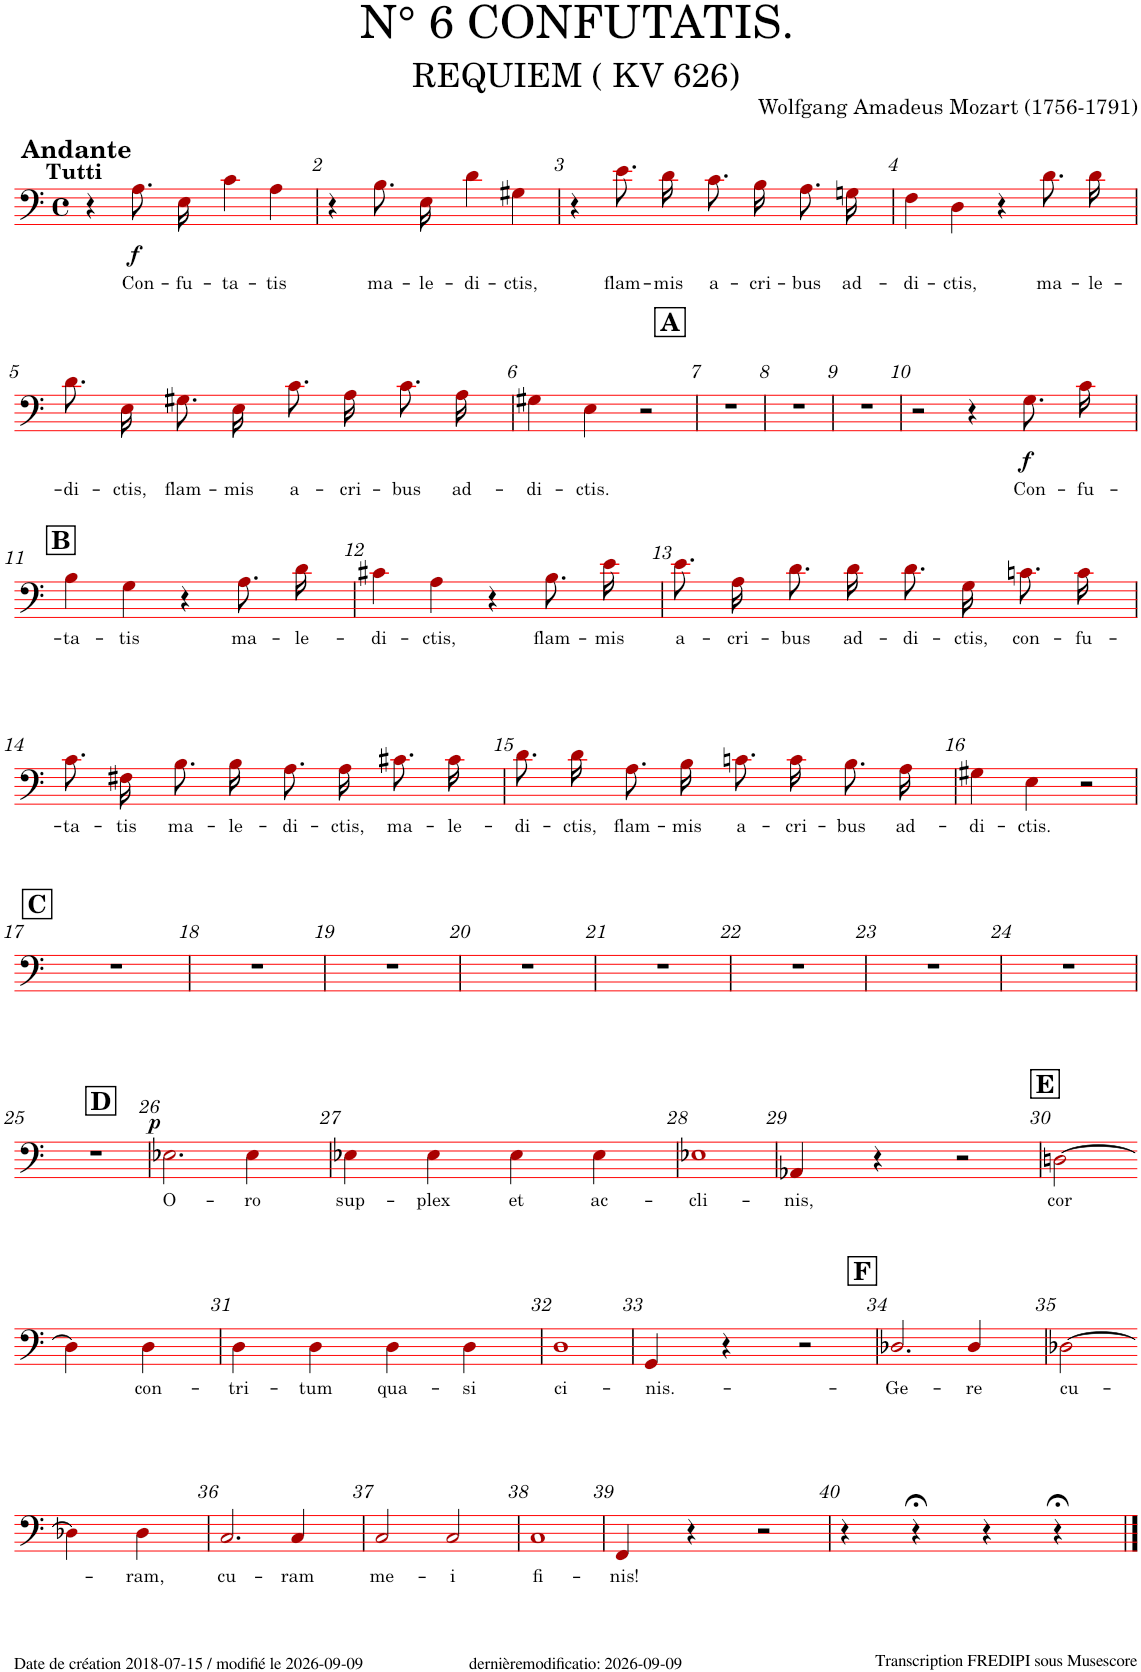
**kern	**text	**dynam
*part1	*part1	*part1
*staff1	*staff1	*staff1
*I"Bass	*	*
*I'Bass	*	*
*stria5	*	*
*clefF4	*	*
*ITrd8c14	*	*
*k[]	*	*
*M4/4	*	*
*met(c)	*	*
=1	=1	=1
4r	.	.
!LO:TX:a:B:t=Tutti	!	!
!	!LO:LY:b	!LO:DY:b
8.A!i\L	Con-	f
!	!LO:LY:b	!
16E!i\Jk	-fu-	.
!	!LO:LY:b	!
4c!i\	-ta-	.
!	!LO:LY:b	!
4A!i\	-tis	.
=2	=2	=2
4r	.	.
!	!LO:LY:b	!
8.B!i\L	ma-	.
!	!LO:LY:b	!
16E!i\Jk	-le-	.
!	!LO:LY:b	!
4d!i\	-di-	.
!	!LO:LY:b	!
4G#X!i\	-ctis,	.
=3	=3	=3
4r	.	.
!	!LO:LY:b	!
8.e!i\L	flam-	.
!	!LO:LY:b	!
16d!i\Jk	-mis	.
!	!LO:LY:b	!
8.c!i\L	a-	.
!	!LO:LY:b	!
16B!i\Jk	-cri-	.
!	!LO:LY:b	!
8.A!i\L	-bus	.
!	!LO:LY:b	!
16Gn!i\Jk	ad-	.
=4	=4	=4
!	!LO:LY:b	!
4F!i\	-di-	.
!	!LO:LY:b	!
4D!i\	-ctis,	.
4r	.	.
!	!LO:LY:b	!
8.d!i\L	ma-	.
!	!LO:LY:b	!
16d!i\Jk	-le-	.
!!LO:LB:g=z
=5	=5	=5
!	!LO:LY:b	!
8.d!i\L	-di-	.
!	!LO:LY:b	!
16E!i\Jk	-ctis,	.
!	!LO:LY:b	!
8.G#X!i\L	flam-	.
!	!LO:LY:b	!
16E!i\Jk	-mis	.
!	!LO:LY:b	!
8.c!i\L	a-	.
!	!LO:LY:b	!
16A!i\Jk	-cri-	.
!	!LO:LY:b	!
8.c!i\L	-bus	.
!	!LO:LY:b	!
16A!i\Jk	ad-	.
=6	=6	=6
!	!LO:LY:b	!
4G#X!i\	-di-	.
!	!LO:LY:b	!
4E!i\	-ctis.	.
2r	.	.
=7	=7	=7
1r	.	.
=8	=8	=8
1r	.	.
=9	=9	=9
1r	.	.
=10	=10	=10
2r	.	.
4r	.	.
!	!LO:LY:b	!LO:DY:b
8.G!i\L	Con-	f
!	!LO:LY:b	!
16c!i\Jk	-fu-	.
!!LO:LB:g=z
=11	=11	=11
!	!LO:LY:b	!
4B!i\	-ta-	.
!	!LO:LY:b	!
4G!i\	-tis	.
4r	.	.
!	!LO:LY:b	!
8.A!i\L	ma-	.
!	!LO:LY:b	!
16d!i\Jk	-le-	.
=12	=12	=12
!	!LO:LY:b	!
4c#X!i\	-di-	.
!	!LO:LY:b	!
4A!i\	-ctis,	.
4r	.	.
!	!LO:LY:b	!
8.B!i\L	flam-	.
!	!LO:LY:b	!
16e!i\Jk	-mis	.
=13	=13	=13
!	!LO:LY:b	!
8.e!i\L	a-	.
!	!LO:LY:b	!
16A!i\Jk	-cri-	.
!	!LO:LY:b	!
8.d!i\L	-bus	.
!	!LO:LY:b	!
16d!i\Jk	ad-	.
!	!LO:LY:b	!
8.d!i\L	-di-	.
!	!LO:LY:b	!
16G!i\Jk	-ctis,	.
!	!LO:LY:b	!
8.cn!i\L	con-	.
!	!LO:LY:b	!
16c!i\Jk	-fu-	.
!!LO:LB:g=z
=14	=14	=14
!	!LO:LY:b	!
8.c!i\L	-ta-	.
!	!LO:LY:b	!
16F#X!i\Jk	-tis	.
!	!LO:LY:b	!
8.B!i\L	ma-	.
!	!LO:LY:b	!
16B!i\Jk	-le-	.
!	!LO:LY:b	!
8.A!i\L	-di-	.
!	!LO:LY:b	!
16A!i\Jk	-ctis,	.
!	!LO:LY:b	!
8.c#X!i\L	ma-	.
!	!LO:LY:b	!
16c#!i\Jk	-le-	.
=15	=15	=15
!	!LO:LY:b	!
8.d!i\L	-di-	.
!	!LO:LY:b	!
16d!i\Jk	-ctis,	.
!	!LO:LY:b	!
8.A!i\L	flam-	.
!	!LO:LY:b	!
16B!i\Jk	-mis	.
!	!LO:LY:b	!
8.cn!i\L	a-	.
!	!LO:LY:b	!
16c!i\Jk	-cri-	.
!	!LO:LY:b	!
8.B!i\L	-bus	.
!	!LO:LY:b	!
16A!i\Jk	ad-	.
=16	=16	=16
!	!LO:LY:b	!
4G#X!i\	-di-	.
!	!LO:LY:b	!
4E!i\	-ctis.	.
2r	.	.
!!LO:LB:g=z
=17	=17	=17
1r	.	.
=18	=18	=18
1r	.	.
=19	=19	=19
1r	.	.
=20	=20	=20
1r	.	.
=21	=21	=21
1r	.	.
=22	=22	=22
1r	.	.
=23	=23	=23
1r	.	.
=24	=24	=24
1r	.	.
!!LO:LB:g=z
=25	=25	=25
1r	.	.
=26	=26	=26
!	!LO:LY:b	!LO:DY:a
2.E-X!i\	O-	p
!	!LO:LY:b	!
4E-!i\	-ro	.
=27	=27	=27
!	!LO:LY:b	!
4E-X!i\	sup-	.
!	!LO:LY:b	!
4E-!i\	-plex	.
!	!LO:LY:b	!
4E-!i\	et	.
!	!LO:LY:b	!
4E-!i\	ac-	.
=28	=28	=28
!	!LO:LY:b	!
1E-X!i	-cli-	.
=29	=29	=29
!	!LO:LY:b	!
4AA-X!i/	-nis,	.
4r	.	.
2r	.	.
=30	=30	=30
!	!LO:LY:b	!
[2Dn!i\	cor	.
!!LO:LB:g=z
=30X1-	=30X1-	=30X1-
4D!i\]	.	.
!	!LO:LY:b	!
4D!i\	con-	.
=31	=31	=31
!	!LO:LY:b	!
4D!i\	-tri-	.
!	!LO:LY:b	!
4D!i\	-tum	.
!	!LO:LY:b	!
4D!i\	qua-	.
!	!LO:LY:b	!
4D!i\	-si	.
=32	=32	=32
!	!LO:LY:b	!
1D!i	ci-	.
=33	=33	=33
!	!LO:LY:b	!
4GG!i/	-nis.-	.
4r	.	.
2r	.	.
=34	=34	=34
!	!LO:LY:b	!
2.D-X!i/	-Ge-	.
!	!LO:LY:b	!
4D-!i/	-re	.
=35	=35	=35
!	!LO:LY:b	!
[2D-X!i\	cu-	.
!!LO:LB:g=z
=35X2-	=35X2-	=35X2-
4D-Xi\]	.	.
!	!LO:LY:b	!
4D-'~!i\	-ram,	.
=36	=36	=36
!	!LO:LY:b	!
2.C!i/	cu-	.
!	!LO:LY:b	!
4C!i/	-ram	.
=37	=37	=37
!	!LO:LY:b	!
2C!i/	me-	.
!	!LO:LY:b	!
2C!i/	-i	.
=38	=38	=38
!	!LO:LY:b	!
1C!i	fi-	.
=39	=39	=39
!	!LO:LY:b	!
4FF!i/	-nis!	.
4r	.	.
2r	.	.
=40	=40	=40
4r	.	.
4r;<	.	.
4r	.	.
4r;<	.	.
==	==	==
*-	*-	*-
